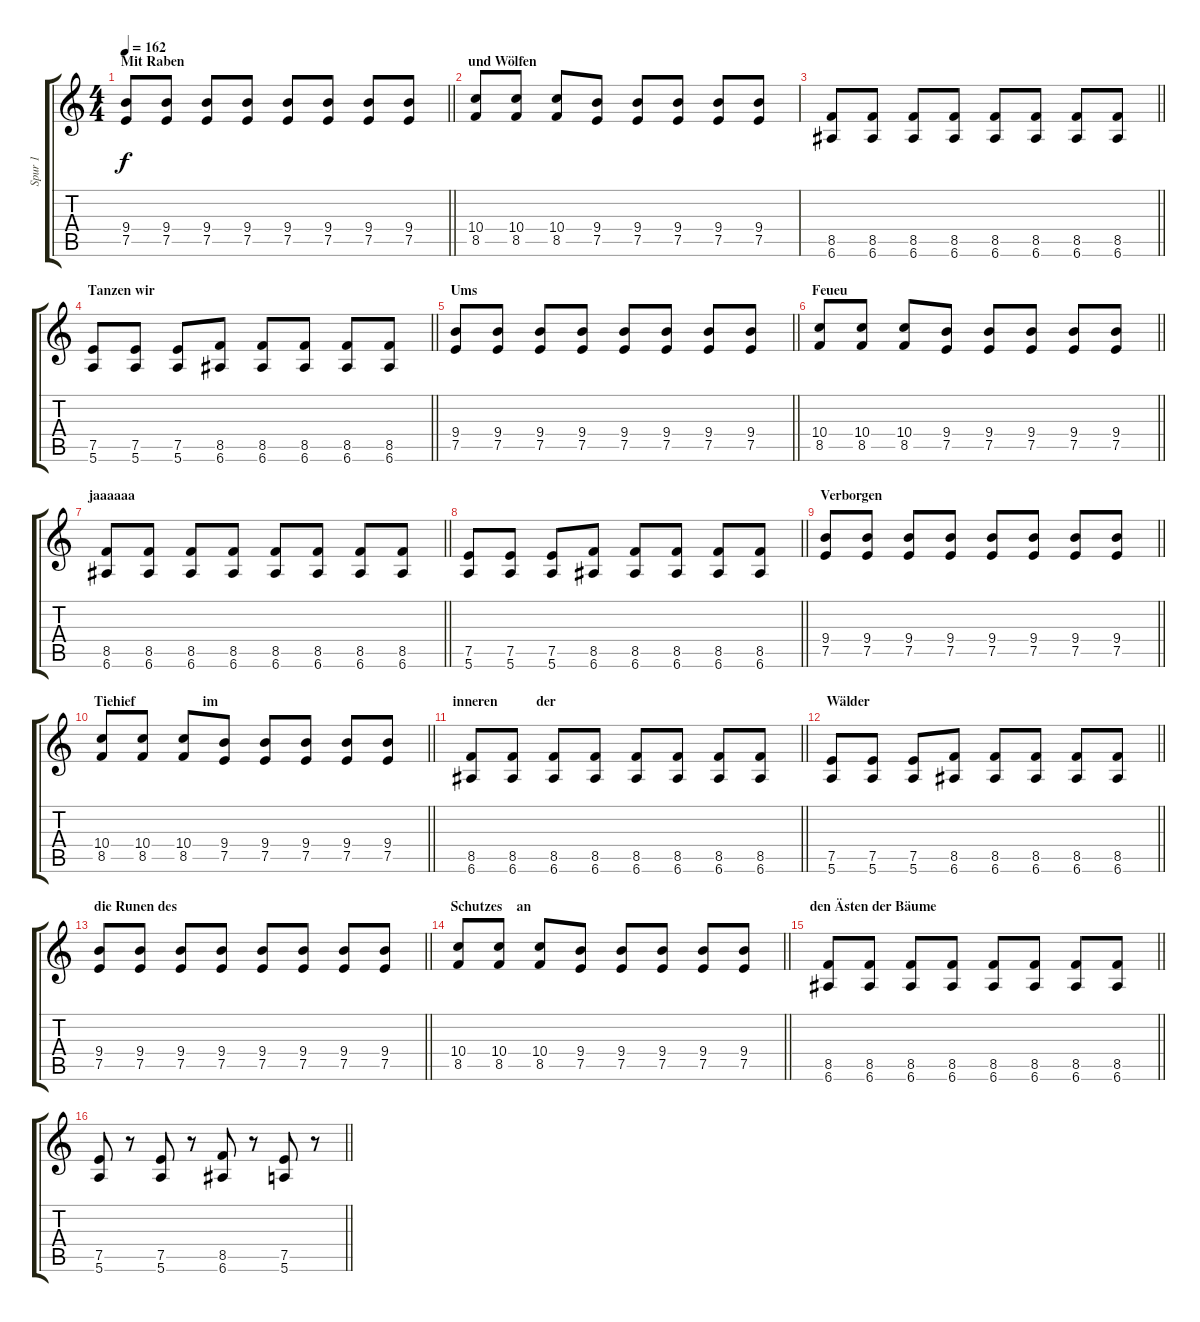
\track ("Spur 1" "Spur 1") {instrument distortionguitar}
\staff {score tabs}
\tuning (E4 B3 G3 D3 A2 E2) {hide}
\ts (4 4)
\section ("" "Mit Raben ")
\tempo 162
\clef g2
\barLineRight lightlight
\ks c
(9.4 7.5).8{dy f} (9.4 7.5).8 (9.4 7.5).8 (9.4 7.5).8 (9.4 7.5).8 (9.4 7.5).8 (9.4 7.5).8 (9.4 7.5).8 |
\section ("" "und Wölfen")
(10.4 8.5).8 (10.4 8.5).8 (10.4 8.5).8 (9.4 7.5).8 (9.4 7.5).8 (9.4 7.5).8 (9.4 7.5).8 (9.4 7.5).8 |
\barLineRight lightlight
(8.5 6.6).8 (8.5 6.6).8 (8.5 6.6).8 (8.5 6.6).8 (8.5 6.6).8 (8.5 6.6).8 (8.5 6.6).8 (8.5 6.6).8 |
\section ("" "Tanzen wir")
\barLineRight lightlight
(7.5 5.6).8 (7.5 5.6).8 (7.5 5.6).8 (8.5 6.6).8 (8.5 6.6).8 (8.5 6.6).8 (8.5 6.6).8 (8.5 6.6).8 |
\section ("" "Ums ")
\barLineRight lightlight
(9.4 7.5).8 (9.4 7.5).8 (9.4 7.5).8 (9.4 7.5).8 (9.4 7.5).8 (9.4 7.5).8 (9.4 7.5).8 (9.4 7.5).8 |
\section ("" "Feueu")
\barLineRight lightlight
(10.4 8.5).8 (10.4 8.5).8 (10.4 8.5).8 (9.4 7.5).8 (9.4 7.5).8 (9.4 7.5).8 (9.4 7.5).8 (9.4 7.5).8 |
\section ("" "jaaaaaa")
\barLineRight lightlight
(8.5 6.6).8 (8.5 6.6).8 (8.5 6.6).8 (8.5 6.6).8 (8.5 6.6).8 (8.5 6.6).8 (8.5 6.6).8 (8.5 6.6).8 |
\barLineRight lightlight
(7.5 5.6).8 (7.5 5.6).8 (7.5 5.6).8 (8.5 6.6).8 (8.5 6.6).8 (8.5 6.6).8 (8.5 6.6).8 (8.5 6.6).8 |
\section ("" "Verborgen")
\barLineRight lightlight
(9.4 7.5).8 (9.4 7.5).8 (9.4 7.5).8 (9.4 7.5).8 (9.4 7.5).8 (9.4 7.5).8 (9.4 7.5).8 (9.4 7.5).8 |
\section ("" "Tiehief                   im")
\barLineRight lightlight
(10.4 8.5).8 (10.4 8.5).8 (10.4 8.5).8 (9.4 7.5).8 (9.4 7.5).8 (9.4 7.5).8 (9.4 7.5).8 (9.4 7.5).8 |
\section ("" "inneren           der")
\barLineRight lightlight
(8.5 6.6).8 (8.5 6.6).8 (8.5 6.6).8 (8.5 6.6).8 (8.5 6.6).8 (8.5 6.6).8 (8.5 6.6).8 (8.5 6.6).8 |
\section ("" "Wälder")
\barLineRight lightlight
(7.5 5.6).8 (7.5 5.6).8 (7.5 5.6).8 (8.5 6.6).8 (8.5 6.6).8 (8.5 6.6).8 (8.5 6.6).8 (8.5 6.6).8 |
\section ("" "die Runen des ")
\barLineRight lightlight
(9.4 7.5).8 (9.4 7.5).8 (9.4 7.5).8 (9.4 7.5).8 (9.4 7.5).8 (9.4 7.5).8 (9.4 7.5).8 (9.4 7.5).8 |
\section ("" "Schutzes    an")
\barLineRight lightlight
(10.4 8.5).8 (10.4 8.5).8 (10.4 8.5).8 (9.4 7.5).8 (9.4 7.5).8 (9.4 7.5).8 (9.4 7.5).8 (9.4 7.5).8 |
\section ("" "den Ästen der Bäume")
\barLineRight lightlight
(8.5 6.6).8 (8.5 6.6).8 (8.5 6.6).8 (8.5 6.6).8 (8.5 6.6).8 (8.5 6.6).8 (8.5 6.6).8 (8.5 6.6).8 |
\barLineRight lightlight
(7.5 5.6).8 r.8 (7.5 5.6).8 r.8 (8.5 6.6).8 r.8 (7.5 5.6).8 r.8
